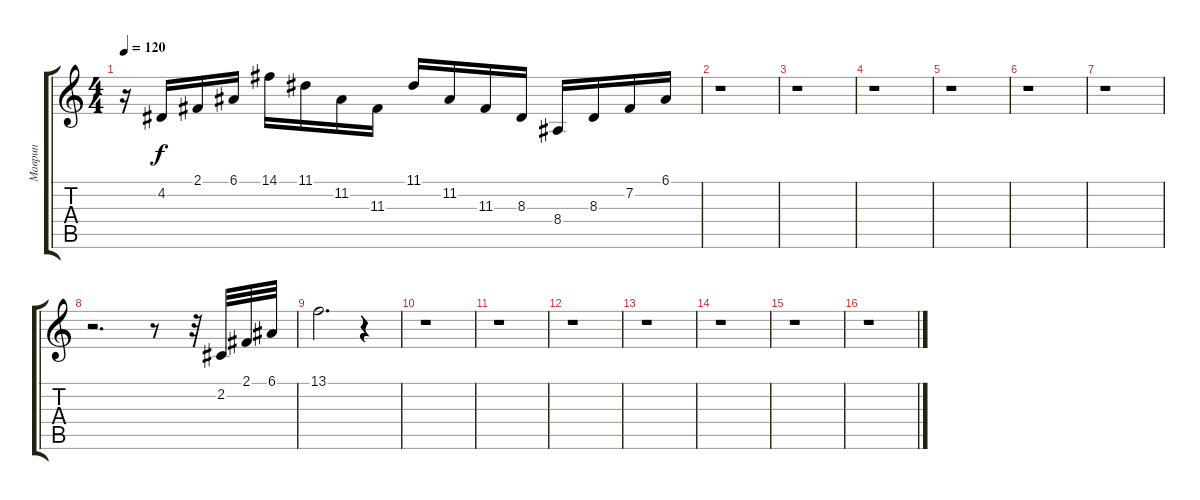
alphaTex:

\track ("Маврин" "Маврин") {instrument lead1square}
\staff {score tabs}
\tuning (E4 B3 G3 D3 A2 E2) {hide}
\ts (4 4)
\tempo 120
\clef g2
\ks c
r.16{dy f} 4.2.16 2.1.16 6.1.16 14.1.16 11.1.16 11.2.16 11.3.16 11.1.16 11.2.16 11.3.16 8.3.16 8.4.16 8.3.16 7.2.16 6.1.16 |
r.1 |
r.1 |
r.1 |
r.1 |
r.1 |
r.1 |
r.2{d} r.8 r.32 2.2.32{instrument lead1square} 2.1.32 6.1.32 |
13.1.2{d} r.4 |
r.1 |
r.1 |
r.1 |
r.1 |
r.1 |
r.1 |
r.1
